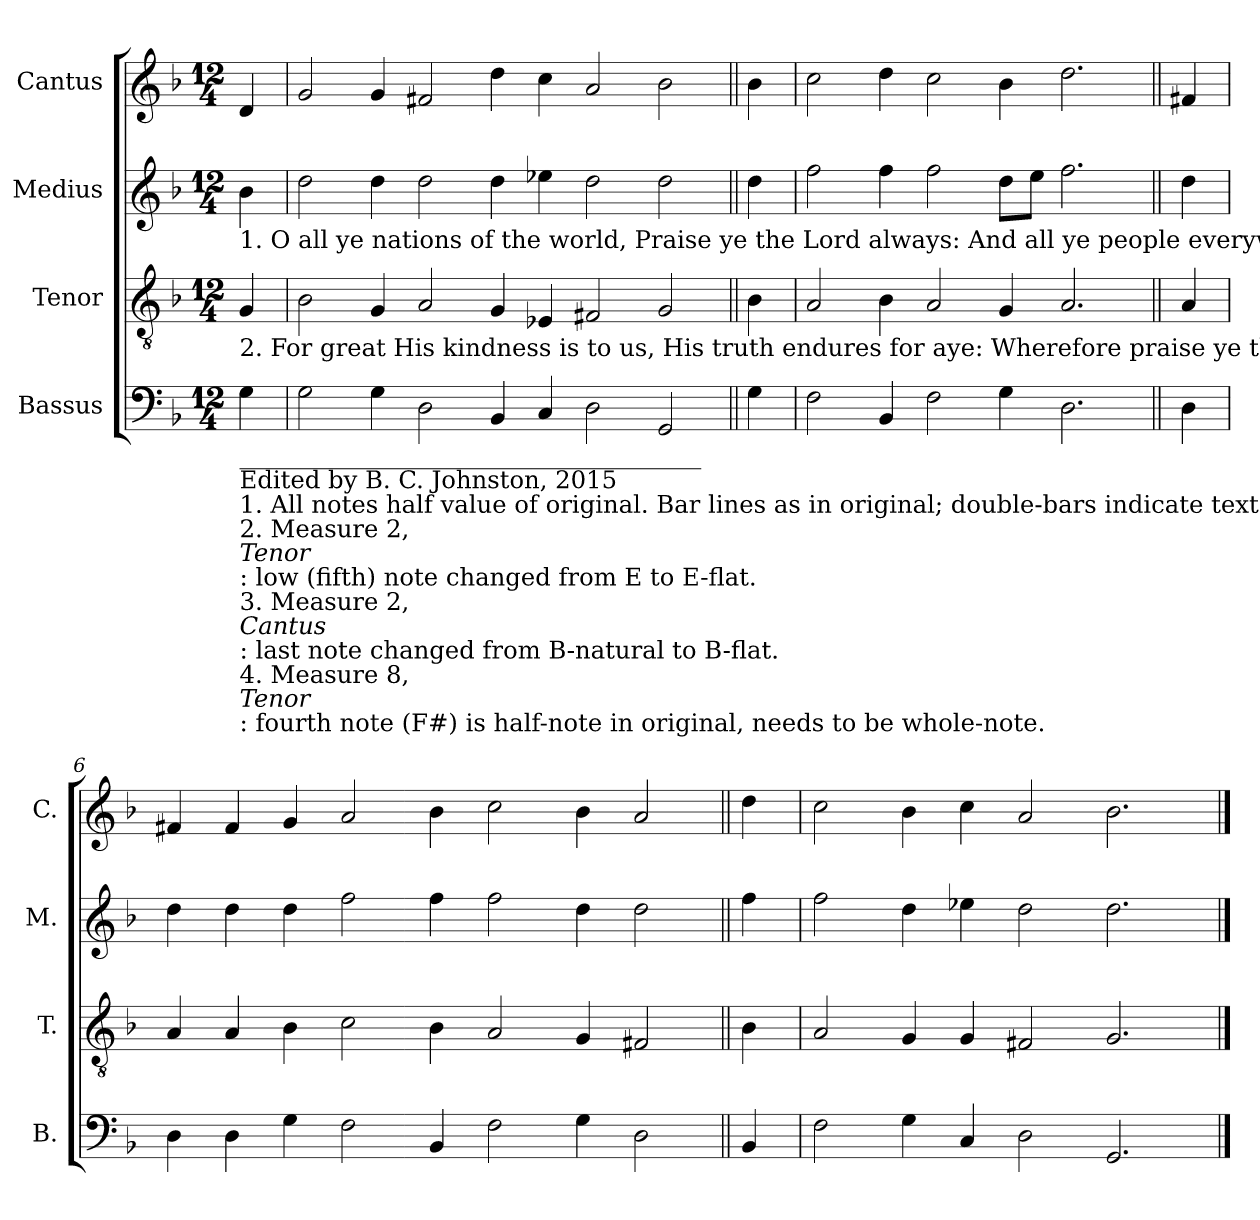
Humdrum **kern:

**kern	**kern	**kern	**kern
*part4	*part3	*part2	*part1
*staff4	*staff3	*staff2	*staff1
*I"Bassus	*I"Tenor	*I"Medius	*I"Cantus
*I'B.	*I'T.	*I'M.	*I'C.
*clefF4	*clefGv2	*clefG2	*clefG2
*k[b-]	*k[b-]	*k[b-]	*k[b-]
*M12/4	*M12/4	*M12/4	*M12/4
=1	=1	=1	=1
!	!	!LO:TX:b:t=1. O all ye nations of the world,     Praise ye the Lord always&colon;  And all ye people everywhere   Set forth His noble praise.	!
!	!LO:TX:b:t=2. For great His kindness is to us, His truth endures for aye&colon;  Wherefore praise ye the Lord our God,  Praise ye the Lord, I say.	!	!
!LO:TX:b:t=______________________________________	!	!	!
!LO:TX:b:t=Edited by B. C. Johnston, 2015	!	!	!
!LO:TX:b:t=1. All notes half value of original. Bar lines as in original; double-bars indicate text lines.	!	!	!
!LO:TX:b:t=2. Measure 2,	!	!	!
!LO:TX:b:i:t=Tenor	!	!	!
!LO:TX:b:t=&colon; low (fifth) note changed from E to E-flat.	!	!	!
!LO:TX:b:t=3. Measure 2,	!	!	!
!LO:TX:b:i:t=Cantus	!	!	!
!LO:TX:b:t=&colon; last note changed from B-natural to B-flat.	!	!	!
!LO:TX:b:t=4. Measure 8,	!	!	!
!LO:TX:b:i:t=Tenor	!	!	!
!LO:TX:b:t=&colon; fourth note (F#) is half-note in original, needs to be whole-note.	!	!	!
4G\	4G/	4b-\	4d/
=2	=2	=2	=2
2G\	2B-\	2dd\	2g/
4G\	4G/	4dd\	4g/
2D\	2A/	2dd\	2f#X/
4BB-/	4G/	4dd\	4dd\
4C/	4E-X/	4ee-X\	4cc\
2D\	2F#X/	2dd\	2a/
2GG/	2G/	2dd\	2b-\
=3||	=3||	=3||	=3||
4G\	4B-\	4dd\	4b-\
=4	=4	=4	=4
2F\	2A/	2ff\	2cc\
4BB-/	4B-\	4ff\	4dd\
2F\	2A/	2ff\	2cc\
4G\	4G/	8dd\L	4b-\
.	.	8ee\J	.
2.D\	2.A/	2.ff\	2.dd\
=5||	=5||	=5||	=5||
4D\	4A/	4dd\	4f#X/
=6	=6	=6	=6
4D\	4A/	4dd\	4f#X/
4D\	4A/	4dd\	4f#/
4G\	4B-\	4dd\	4g/
2F\	2c\	2ff\	2a/
4BB-/	4B-\	4ff\	4b-\
2F\	2A/	2ff\	2cc\
4G\	4G/	4dd\	4b-\
2D\	2F#X/	2dd\	2a/
=7||	=7||	=7||	=7||
4BB-/	4B-\	4ff\	4dd\
=8	=8	=8	=8
2F\	2A/	2ff\	2cc\
4G\	4G/	4dd\	4b-\
4C/	4G/	4ee-X\	4cc\
2D\	2F#X/	2dd\	2a/
2.GG/	2.G/	2.dd\	2.b-\
==	==	==	==
*-	*-	*-	*-
